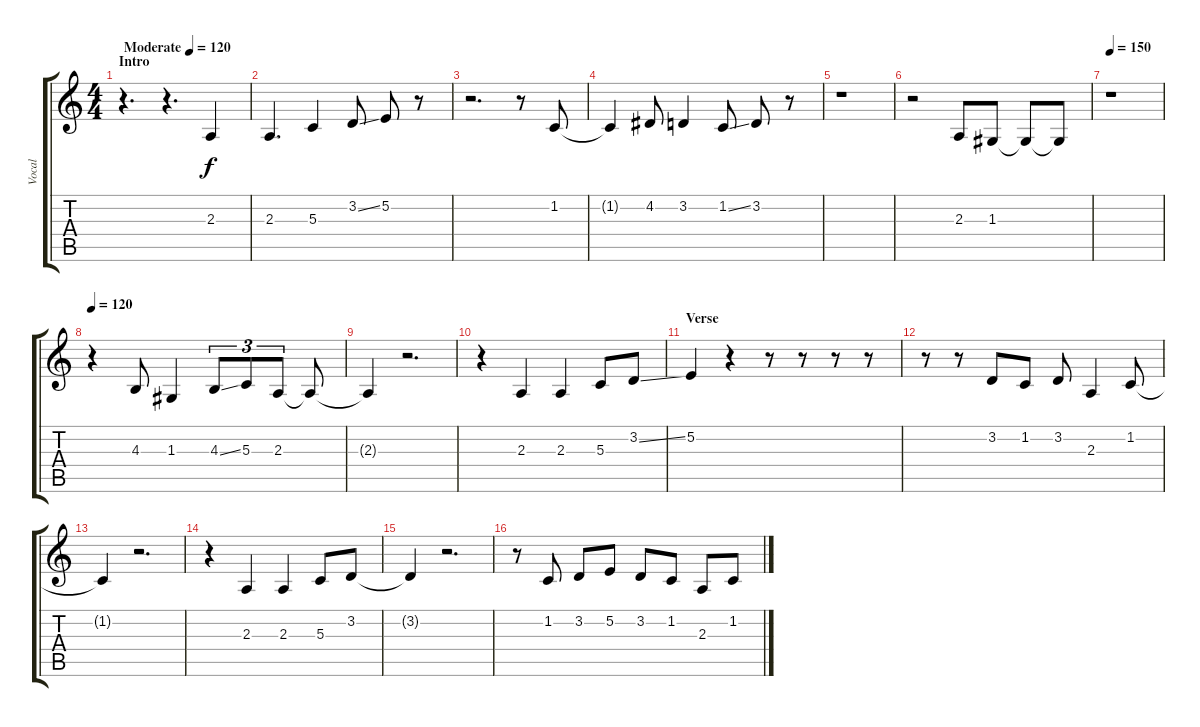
\track ("Vocal" "Vocal") {instrument trumpet}
\staff {score tabs}
\tuning (E4 B3 G3 D3 A2 E2) {hide}
\ts (4 4)
\section ("" "Intro")
\tempo (120 "Moderate")
\clef g2
\ks c
r.4{d dy f instrument trumpet} r.4{d} 2.3.4 |
2.3.4{d} 5.3.4 3.2{ss}.8 5.2.8 r.8 |
r.2{d} r.8 1.2.8 |
1.2{t}.4 4.2.8 3.2.4 1.2{ss}.8 3.2.8 r.8 |
r.1 |
r.2 2.3.8 1.3.8 1.3{t}.8 1.3{t}.8 |
\tempo 150
r.1 |
\tempo 120
r.4 4.3.8 1.3.4 4.3{ss}.8{tu (3 2)} 5.3.8{tu (3 2)} 2.3.8{tu (3 2)} 2.3{t}.8 |
2.3{t}.4 r.2{d} |
r.4 2.3.4 2.3.4 5.3.8 3.2{ss}.8 |
\section ("" "Verse")
5.2.4 r.4 r.8 r.8 r.8 r.8 |
r.8 r.8 3.2.8 1.2.8 3.2.8 2.3.4 1.2.8 |
1.2{t}.4 r.2{d} |
r.4 2.3.4 2.3.4 5.3.8 3.2.8 |
3.2{t}.4 r.2{d} |
r.8 1.2.8 3.2.8 5.2.8 3.2.8 1.2.8 2.3.8 1.2.8
